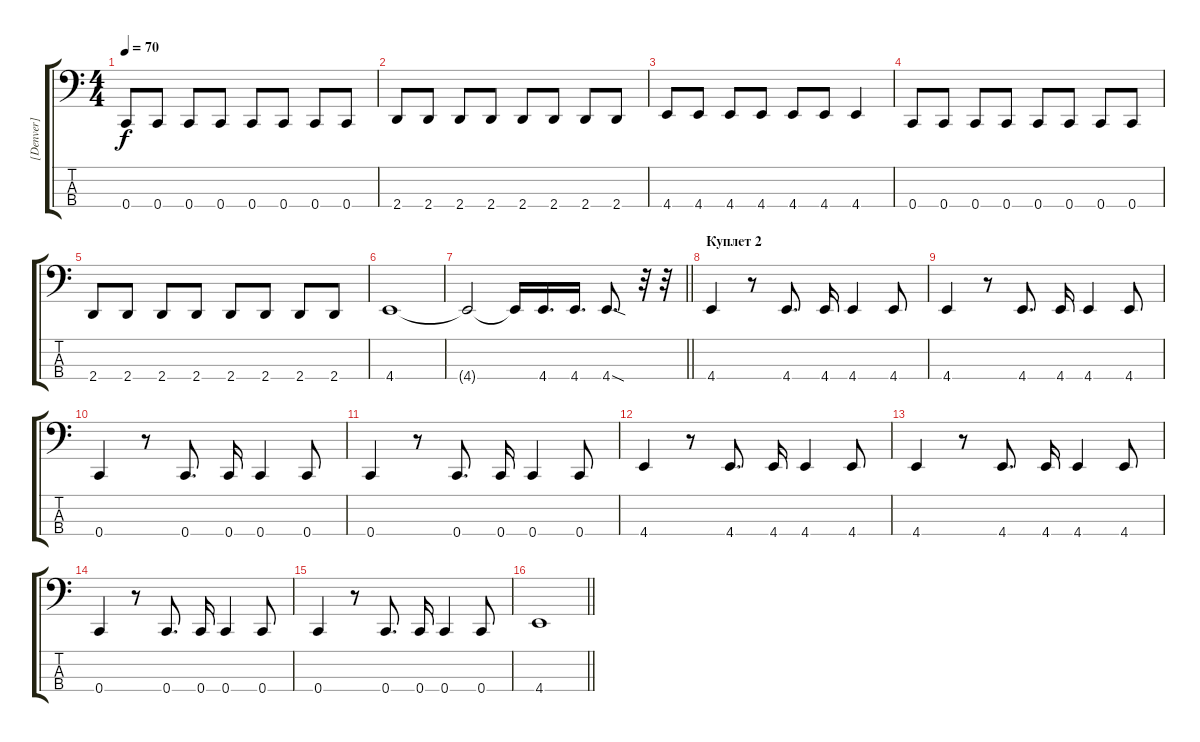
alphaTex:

\track ("[Denver]" "[Denver]") {instrument electricbassfinger}
\staff {score tabs}
\tuning (Eb2 Bb1 F1 C1) {hide}
\ts (4 4)
\tempo 70
\clef f4
\ks c
0.4.8{dy f} 0.4.8 0.4.8 0.4.8 0.4.8 0.4.8 0.4.8 0.4.8 |
2.4.8 2.4.8 2.4.8 2.4.8 2.4.8 2.4.8 2.4.8 2.4.8 |
4.4.8 4.4.8 4.4.8 4.4.8 4.4.8 4.4.8 4.4.4 |
0.4.8 0.4.8 0.4.8 0.4.8 0.4.8 0.4.8 0.4.8 0.4.8 |
2.4.8 2.4.8 2.4.8 2.4.8 2.4.8 2.4.8 2.4.8 2.4.8 |
4.4.1 |
\barLineRight lightlight
4.4{t}.2 4.4{t}.16 4.4.16{d} 4.4.16{d} 4.4{sod}.8{d} r.32 r.32 |
\section ("" "Куплет 2")
4.4.4 r.8 4.4.8{d} 4.4.16 4.4.4 4.4.8 |
4.4.4 r.8 4.4.8{d} 4.4.16 4.4.4 4.4.8 |
0.4.4 r.8 0.4.8{d} 0.4.16 0.4.4 0.4.8 |
0.4.4 r.8 0.4.8{d} 0.4.16 0.4.4 0.4.8 |
4.4.4 r.8 4.4.8{d} 4.4.16 4.4.4 4.4.8 |
4.4.4 r.8 4.4.8{d} 4.4.16 4.4.4 4.4.8 |
0.4.4 r.8 0.4.8{d} 0.4.16 0.4.4 0.4.8 |
0.4.4 r.8 0.4.8{d} 0.4.16 0.4.4 0.4.8 |
\barLineRight lightlight
4.4.1
